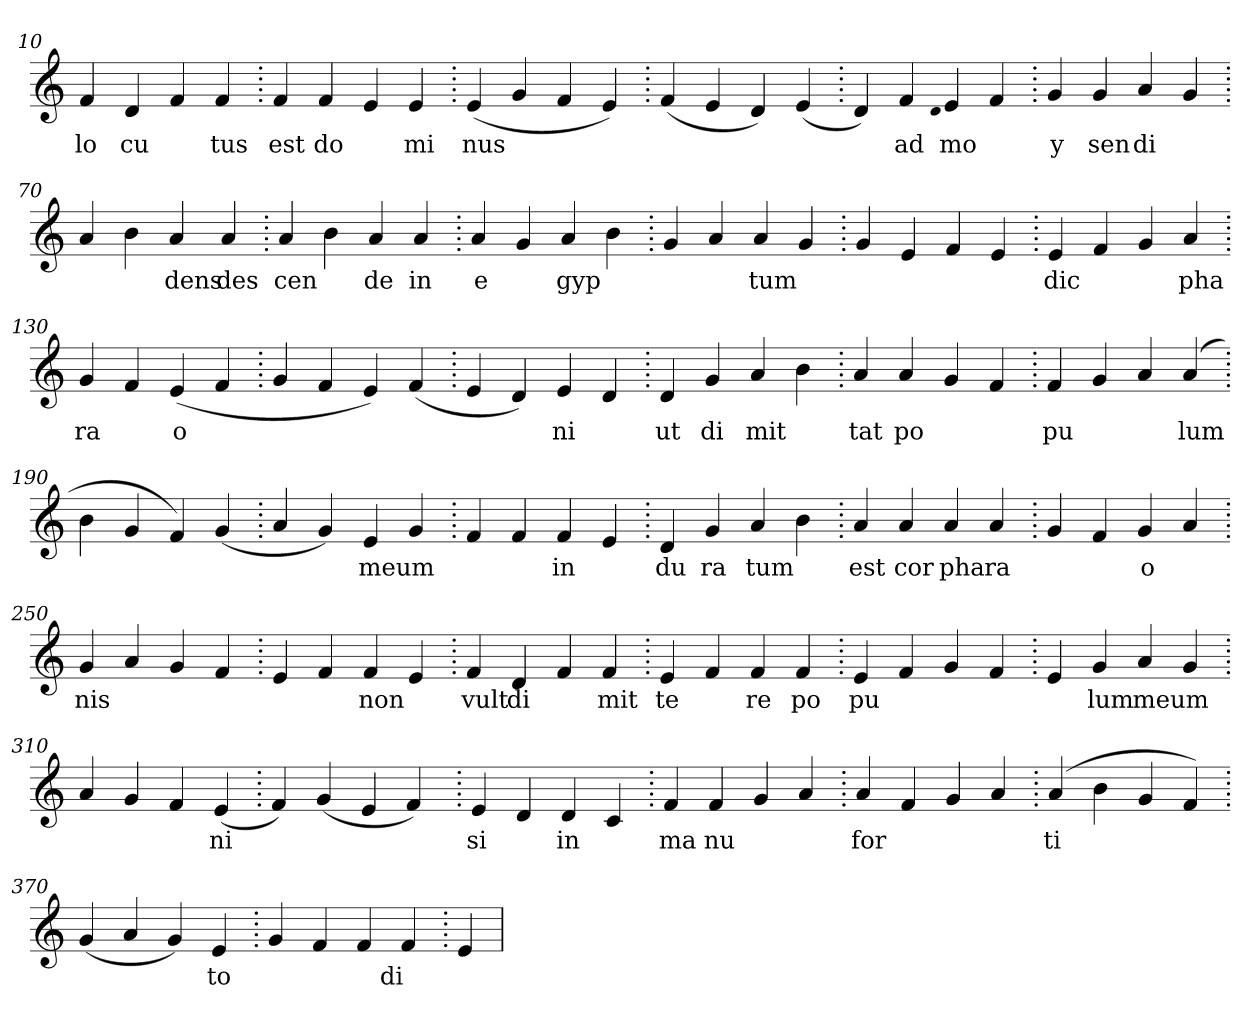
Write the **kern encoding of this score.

**kern	**text
*part1	*part1
*staff1	*staff1
*clefG2	*
=10.	=10.
4f	lo
4d	cu
4f	.
4f	tus
=20.	=20.
4f	est
4f	do
4e	.
4e	mi
=30.	=30.
(>4e	nus
4g	.
4f	.
4e)	.
=40.	=40.
(>4f	.
4e	.
4d)	.
(>4e	.
=50.	=50.
4d)	.
4f	ad
qqd	.
4e	mo
4f	.
=60.	=60.
4g	y
4g	sen
4a	di
4g	.
=70.	=70.
4a	.
4b	.
4a	dens
4a	des
=80.	=80.
4a	cen
4b	.
4a	de
4a	in
=90.	=90.
4a	e
4g	.
4a	gyp
4b	.
=100.	=100.
4g	.
4a	.
4a	tum
4g	.
=110.	=110.
4g	.
4e	.
4f	.
4e	.
=120.	=120.
4e	dic
4f	.
4g	.
4a	pha
=130.	=130.
4g	ra
4f	.
(>4e	o
4f	.
=140.	=140.
4g	.
4f	.
4e)	.
(>4f	.
=150.	=150.
4e	.
4d)	.
4e	ni
4d	.
=160.	=160.
4d	ut
4g	di
4a	mit
4b	.
=170.	=170.
4a	tat
4a	po
4g	.
4f	.
=180.	=180.
4f	pu
4g	.
4a	.
(>4a	lum
=190.	=190.
4b	.
4g	.
4f)	.
(>4g	.
=200.	=200.
4a	.
4g)	.
4e	meum
4g	.
=210.	=210.
4f	.
4f	.
4f	in
4e	.
=220.	=220.
4d	du
4g	ra
4a	tum
4b	.
=230.	=230.
4a	est
4a	cor
4a	pha
4a	ra
=240.	=240.
4g	.
4f	.
4g	o
4a	.
=250.	=250.
4g	nis
4a	.
4g	.
4f	.
=260.	=260.
4e	.
4f	.
4f	non
4e	.
=270.	=270.
4f	vult
4d	di
4f	.
4f	mit
=280.	=280.
4e	te
4f	.
4f	re
4f	po
=290.	=290.
4e	pu
4f	.
4g	.
4f	.
=300.	=300.
4e	.
4g	lum
4a	meum
4g	.
=310.	=310.
4a	.
4g	.
4f	.
(>4e	ni
=320.	=320.
4f)	.
(>4g	.
4e	.
4f)	.
=330.	=330.
4e	si
4d	.
4d	in
4c	.
=340.	=340.
4f	ma
4f	nu
4g	.
4a	.
=350.	=350.
4a	for
4f	.
4g	.
4a	.
=360.	=360.
(>4a	ti
4b	.
4g	.
4f)	.
=370.	=370.
(>4g	.
4a	.
4g)	.
4e	to
=380.	=380.
4g	.
4f	.
4f	.
4f	di
=390.	=390.
4e	.
=	=
*-	*-
